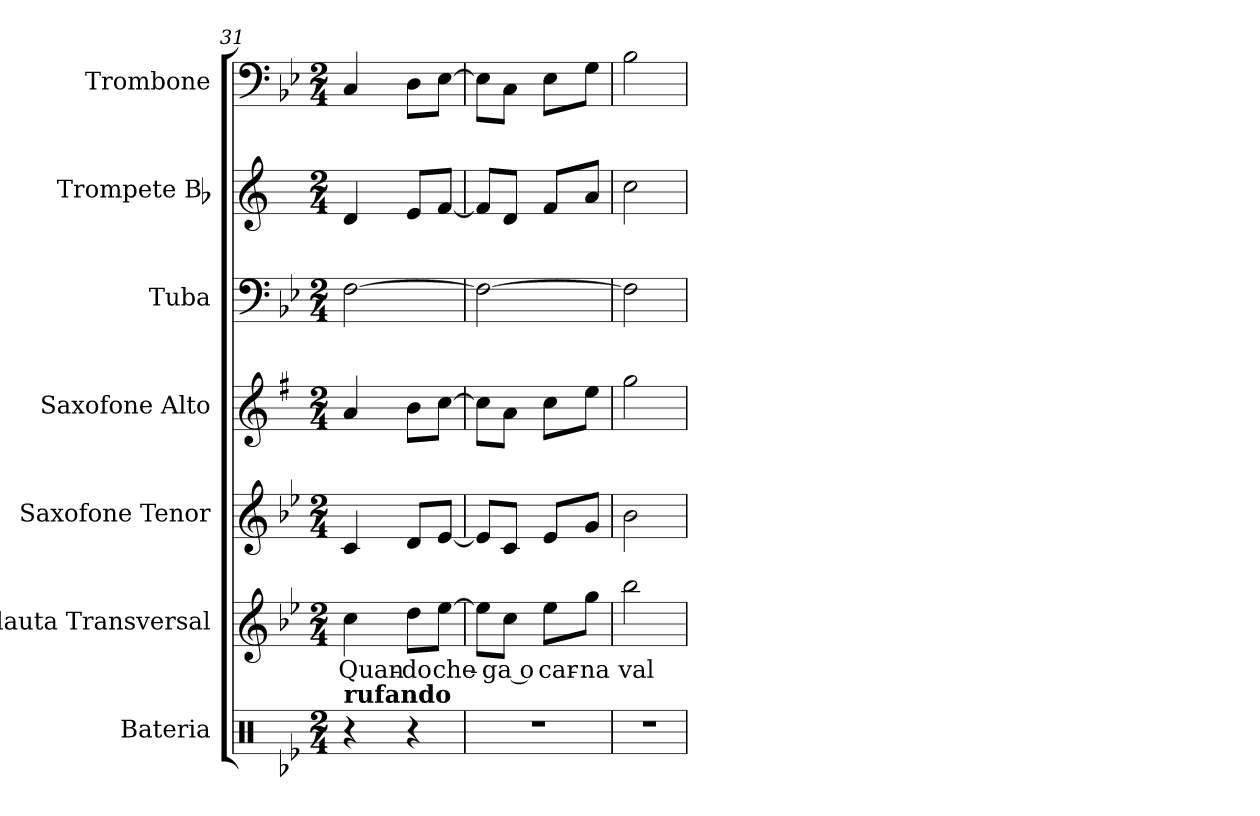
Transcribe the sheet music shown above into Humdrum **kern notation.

**kern	**kern	**text	**kern	**kern	**kern	**kern	**kern
*part7	*part6	*part6	*part5	*part4	*part3	*part2	*part1
*staff7	*staff6	*staff6	*staff5	*staff4	*staff3	*staff2	*staff1
*I"Bateria	*I"Flauta Transversal	*	*I"Saxofone Tenor	*I"Saxofone Alto	*I"Tuba	*I"Trompete Bb	*I"Trombone
*	*I'Fl	*	*	*	*I'Tba	*I'Tpt	*I'Trb
*clefX	*clefG2	*	*clefG2	*clefG2	*clefF4	*clefG2	*clefF4
*	*	*	*ITrd8c14	*ITrd5c9	*	*ITrd1c2	*
*k[b-e-]	*k[b-e-]	*	*k[b-e-]	*k[b-e-]	*k[b-e-]	*k[b-e-]	*k[b-e-]
*M2/4	*M2/4	*	*M2/4	*M2/4	*M2/4	*M2/4	*M2/4
=31	=31	=31	=31	=31	=31	=31	=31
!LO:TX:a:B:t=rufando	!	!	!	!	!	!	!
!	!	!LO:LY:b	!	!	!	!	!
4r	4cc\	Quan-	4C/	4c/	[2F\	4c/	4C/
!	!	!LO:LY:b	!	!	!	!	!
4r	8dd\L	-do	8D/L	8d\L	.	8d/L	8D\L
!	!	!LO:LY:b	!	!	!	!	!
.	[8ee-\J	che-	[8E-/J	[8e-\J	.	[8e-/J	[8E-\J
=32	=32	=32	=32	=32	=32	=32	=32
2r	8ee-\L]	.	8E-/L]	8e-\L]	2F\_	8e-/L]	8E-\L]
!	!	!LO:LY:b	!	!	!	!	!
.	8cc\J	-ga o	8C/J	8c\J	.	8c/J	8C\J
!	!	!LO:LY:b	!	!	!	!	!
.	8ee-\L	car-	8E-/L	8e-\L	.	8e-/L	8E-\L
!	!	!LO:LY:b	!	!	!	!	!
.	8gg\J	-na	8G/J	8g\J	.	8g/J	8G\J
=33	=33	=33	=33	=33	=33	=33	=33
!	!	!LO:LY:b	!	!	!	!	!
2r	2bb-\	val	2B-\	2b-\	2F\]	2b-\	2B-\
=	=	=	=	=	=	=	=
*-	*-	*-	*-	*-	*-	*-	*-
